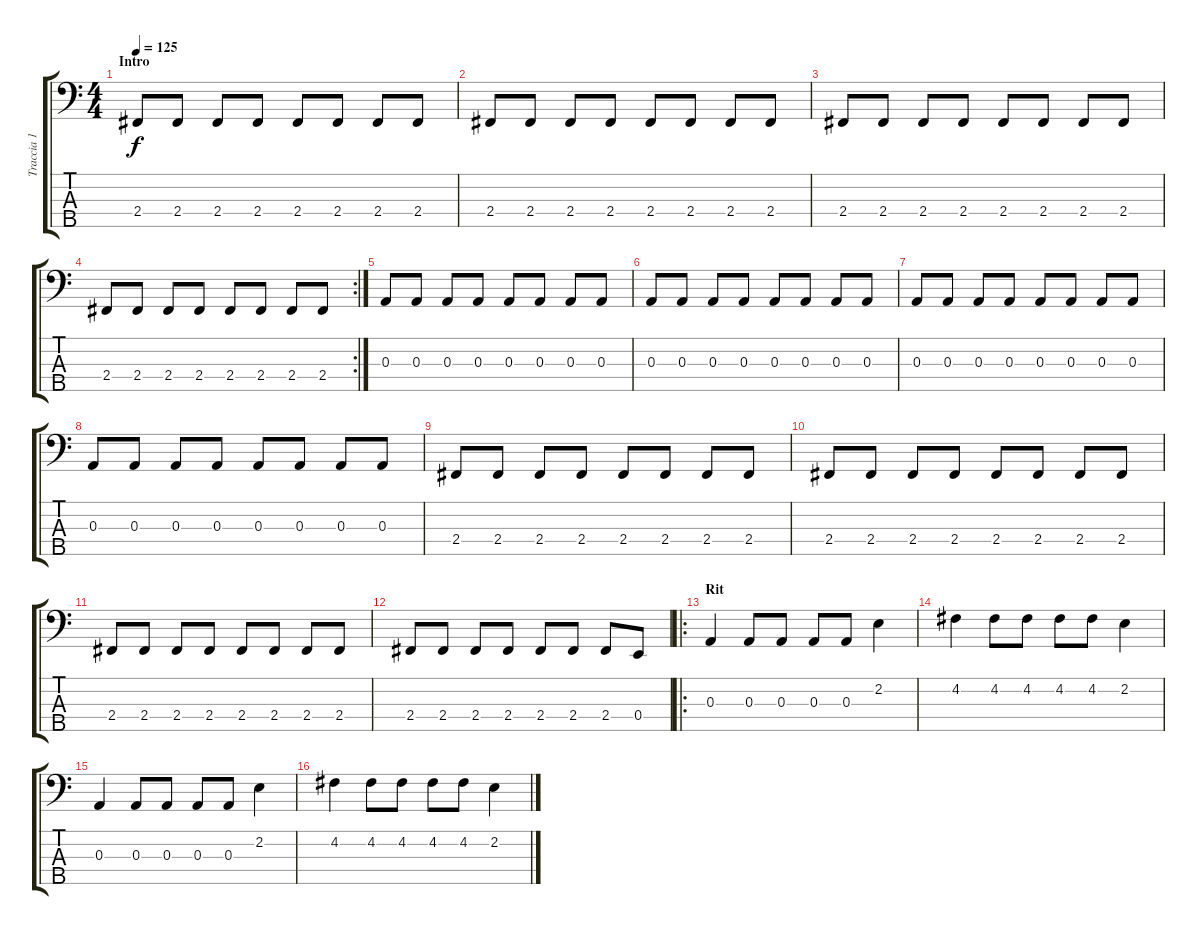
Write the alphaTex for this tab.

\track ("Traccia 1" "Traccia 1") {instrument electricbassfinger}
\staff {score tabs}
\tuning (G2 D2 A1 E1 B0) {hide}
\ts (4 4)
\section ("" "Intro")
\tempo 125
\clef f4
\ks c
2.4.8{dy f instrument electricbassfinger} 2.4.8 2.4.8 2.4.8 2.4.8 2.4.8 2.4.8 2.4.8 |
2.4.8 2.4.8 2.4.8 2.4.8 2.4.8 2.4.8 2.4.8 2.4.8 |
2.4.8 2.4.8 2.4.8 2.4.8 2.4.8 2.4.8 2.4.8 2.4.8 |
\rc 2
2.4.8 2.4.8 2.4.8 2.4.8 2.4.8 2.4.8 2.4.8 2.4.8 |
0.3.8 0.3.8 0.3.8 0.3.8 0.3.8 0.3.8 0.3.8 0.3.8 |
0.3.8 0.3.8 0.3.8 0.3.8 0.3.8 0.3.8 0.3.8 0.3.8 |
0.3.8 0.3.8 0.3.8 0.3.8 0.3.8 0.3.8 0.3.8 0.3.8 |
0.3.8 0.3.8 0.3.8 0.3.8 0.3.8 0.3.8 0.3.8 0.3.8 |
2.4.8 2.4.8 2.4.8 2.4.8 2.4.8 2.4.8 2.4.8 2.4.8 |
2.4.8 2.4.8 2.4.8 2.4.8 2.4.8 2.4.8 2.4.8 2.4.8 |
2.4.8 2.4.8 2.4.8 2.4.8 2.4.8 2.4.8 2.4.8 2.4.8 |
2.4.8 2.4.8 2.4.8 2.4.8 2.4.8 2.4.8 2.4.8 0.4.8 |
\ro
\section ("" "Rit")
0.3.4 0.3.8 0.3.8 0.3.8 0.3.8 2.2.4 |
4.2.4 4.2.8 4.2.8 4.2.8 4.2.8 2.2.4 |
0.3.4 0.3.8 0.3.8 0.3.8 0.3.8 2.2.4 |
4.2.4 4.2.8 4.2.8 4.2.8 4.2.8 2.2.4
